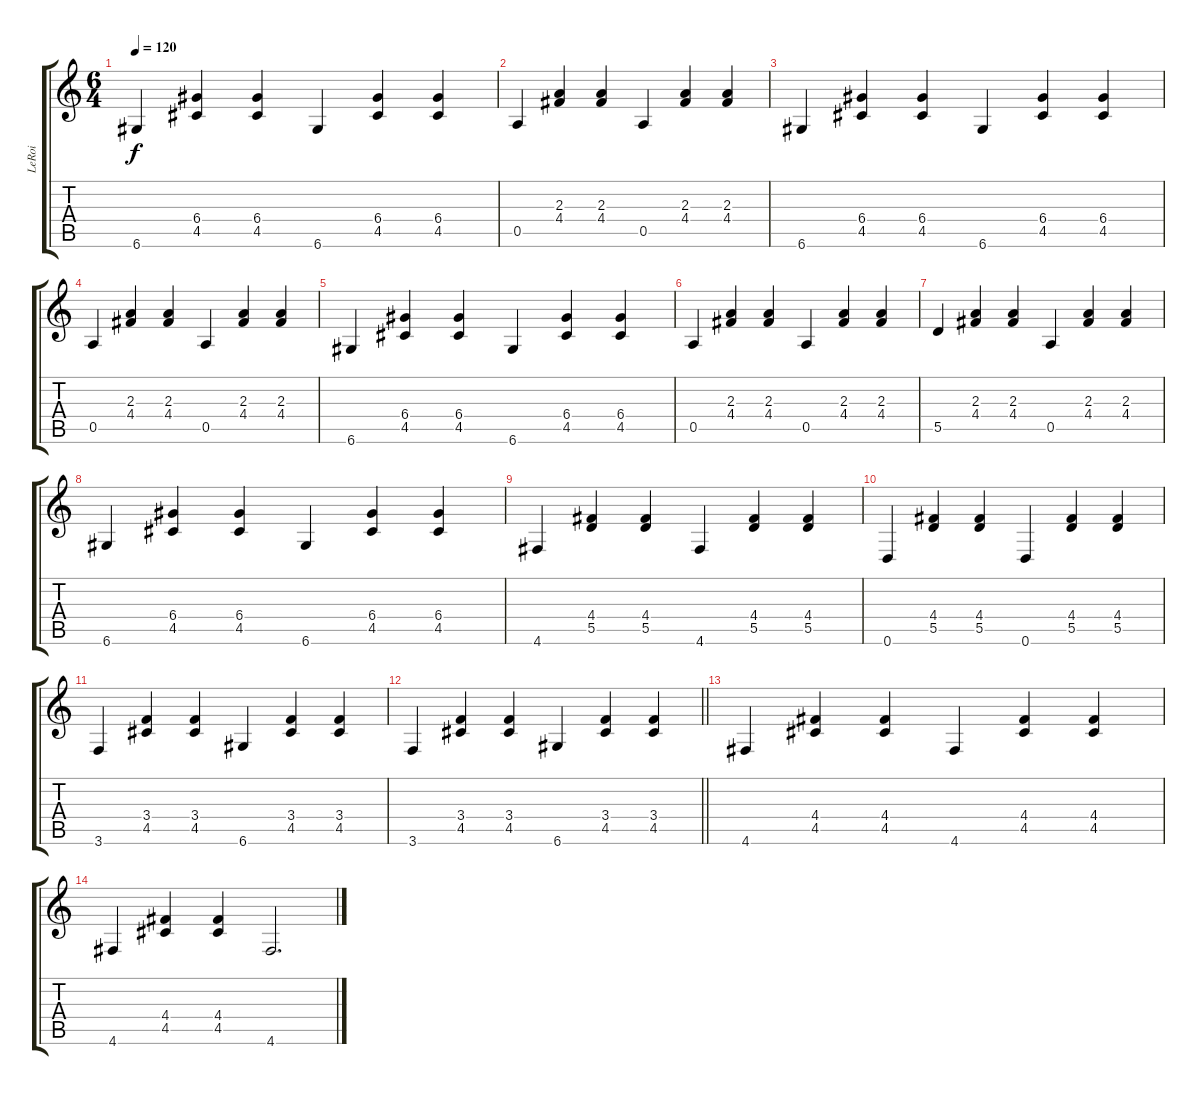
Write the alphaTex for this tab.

\track ("LeRoi" "LeRoi") {instrument distortionguitar}
\staff {score tabs}
\tuning (E4 B3 G3 D3 A2 D2) {hide}
\ts (6 4)
\tempo 120
\clef g2
\ks c
6.6.4{dy f} (6.4 4.5).4 (6.4 4.5).4 6.6.4 (6.4 4.5).4 (6.4 4.5).4 |
0.5.4 (2.3 4.4).4 (2.3 4.4).4 0.5.4 (2.3 4.4).4 (2.3 4.4).4 |
6.6.4 (6.4 4.5).4 (6.4 4.5).4 6.6.4 (6.4 4.5).4 (6.4 4.5).4 |
0.5.4 (2.3 4.4).4 (2.3 4.4).4 0.5.4 (2.3 4.4).4 (2.3 4.4).4 |
6.6.4 (6.4 4.5).4 (6.4 4.5).4 6.6.4 (6.4 4.5).4 (6.4 4.5).4 |
0.5.4 (2.3 4.4).4 (2.3 4.4).4 0.5.4 (2.3 4.4).4 (2.3 4.4).4 |
5.5.4 (2.3 4.4).4 (2.3 4.4).4 0.5.4 (2.3 4.4).4 (2.3 4.4).4 |
6.6.4 (6.4 4.5).4 (6.4 4.5).4 6.6.4 (6.4 4.5).4 (6.4 4.5).4 |
4.6.4 (4.4 5.5).4 (4.4 5.5).4 4.6.4 (4.4 5.5).4 (4.4 5.5).4 |
0.6.4 (4.4 5.5).4 (4.4 5.5).4 0.6.4 (4.4 5.5).4 (4.4 5.5).4 |
3.6.4 (3.4 4.5).4 (3.4 4.5).4 6.6.4 (3.4 4.5).4 (3.4 4.5).4 |
\barLineRight lightlight
3.6.4 (3.4 4.5).4 (3.4 4.5).4 6.6.4 (3.4 4.5).4 (3.4 4.5).4 |
4.6.4 (4.4 4.5).4 (4.4 4.5).4 4.6.4 (4.4 4.5).4 (4.4 4.5).4 |
4.6.4 (4.4 4.5).4 (4.4 4.5).4 4.6.2{d}
